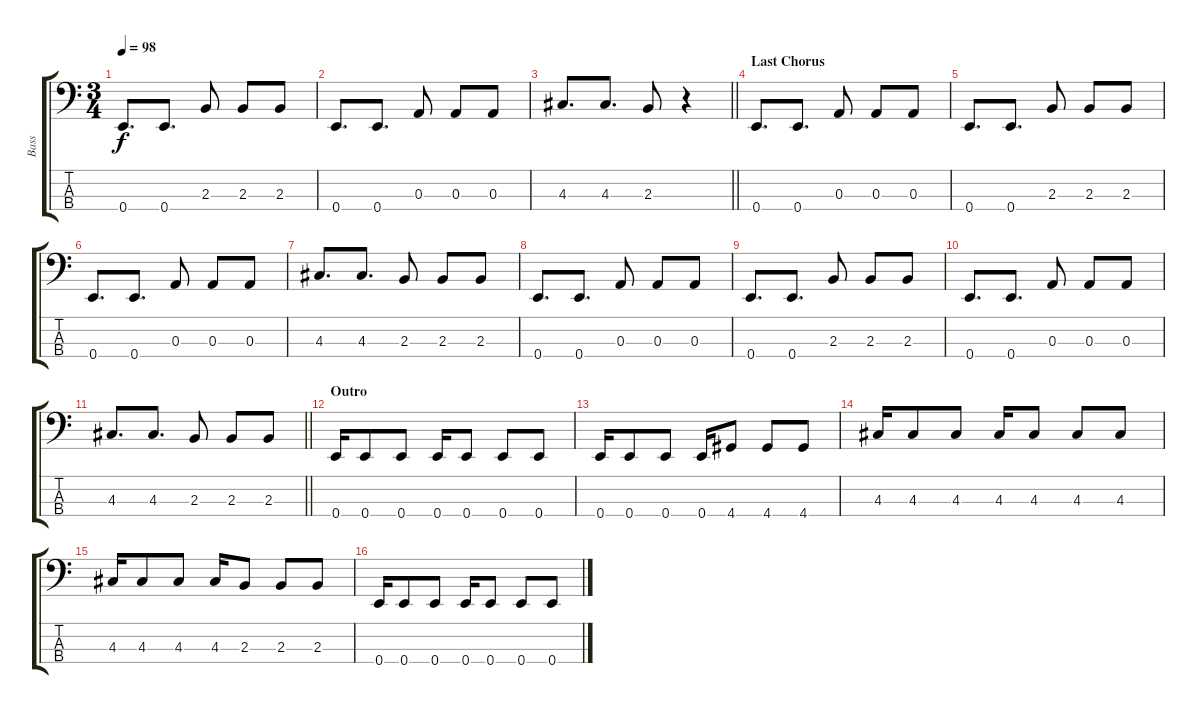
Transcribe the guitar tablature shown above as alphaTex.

\track ("Bass" "Bass") {instrument electricbasspick}
\staff {score tabs}
\tuning (G2 D2 A1 E1) {hide}
\ts (3 4)
\tempo 98
\clef f4
\ks c
0.4.8{d dy f} 0.4.8{d} 2.3.8 2.3.8 2.3.8 |
0.4.8{d} 0.4.8{d} 0.3.8 0.3.8 0.3.8 |
\barLineRight lightlight
4.3.8{d} 4.3.8{d} 2.3.8 r.4 |
\section ("" "Last Chorus")
0.4.8{d} 0.4.8{d} 0.3.8 0.3.8 0.3.8 |
0.4.8{d} 0.4.8{d} 2.3.8 2.3.8 2.3.8 |
0.4.8{d} 0.4.8{d} 0.3.8 0.3.8 0.3.8 |
4.3.8{d} 4.3.8{d} 2.3.8 2.3.8 2.3.8 |
0.4.8{d} 0.4.8{d} 0.3.8 0.3.8 0.3.8 |
0.4.8{d} 0.4.8{d} 2.3.8 2.3.8 2.3.8 |
0.4.8{d} 0.4.8{d} 0.3.8 0.3.8 0.3.8 |
\barLineRight lightlight
4.3.8{d} 4.3.8{d} 2.3.8 2.3.8 2.3.8 |
\section ("" "Outro")
0.4.16 0.4.8 0.4.8 0.4.16 0.4.8 0.4.8 0.4.8 |
0.4.16 0.4.8 0.4.8 0.4.16 4.4.8 4.4.8 4.4.8 |
4.3.16 4.3.8 4.3.8 4.3.16 4.3.8 4.3.8 4.3.8 |
4.3.16 4.3.8 4.3.8 4.3.16 2.3.8 2.3.8 2.3.8 |
0.4.16 0.4.8 0.4.8 0.4.16 0.4.8 0.4.8 0.4.8
